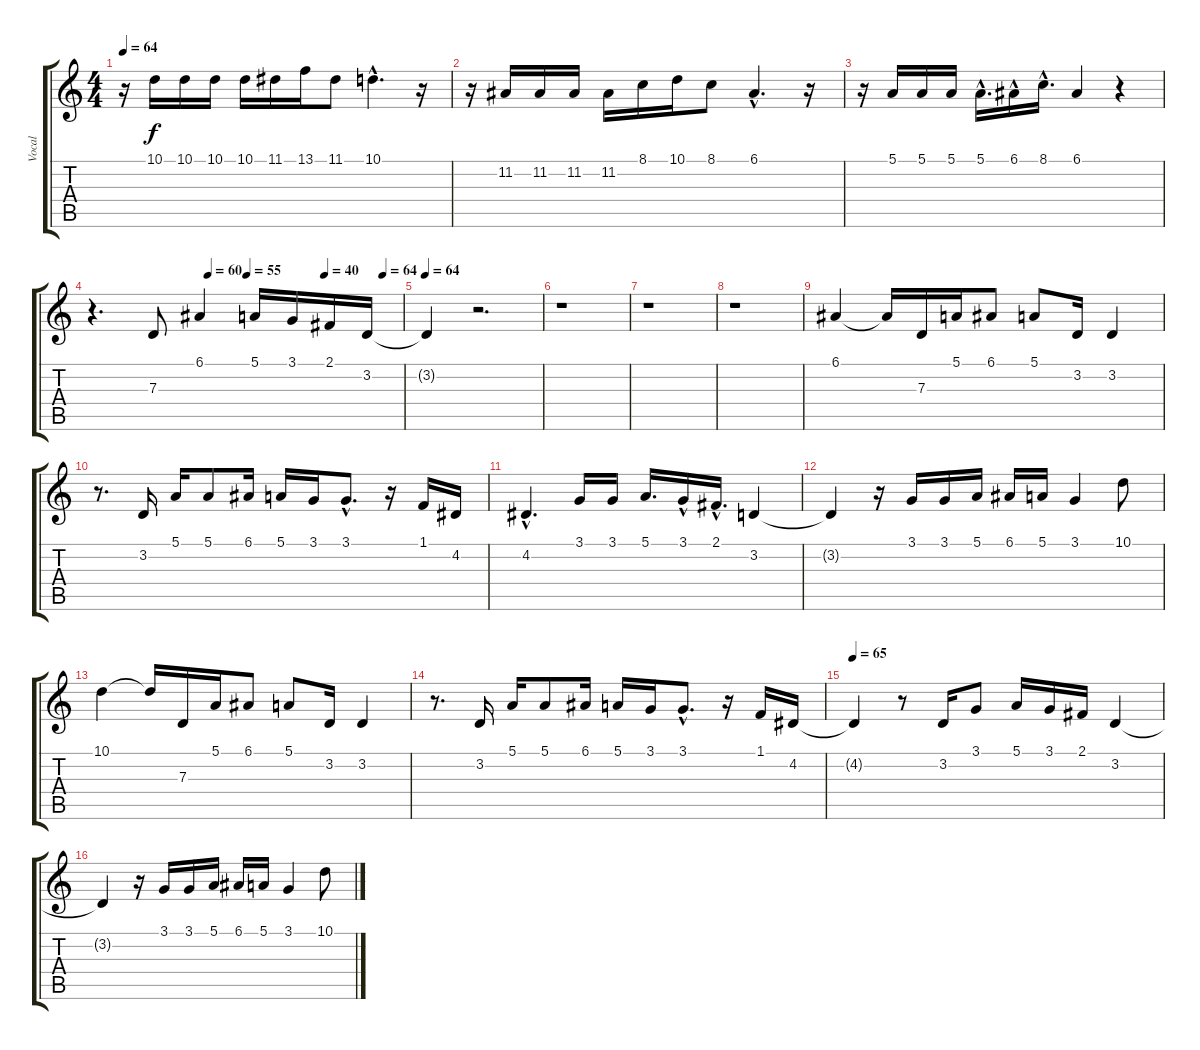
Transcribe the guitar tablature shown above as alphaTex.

\track ("Vocal" "Vocal") {instrument voiceoohs}
\staff {score tabs}
\tuning (E4 B3 G3 D3 A2 E2) {hide}
\ts (4 4)
\tempo 64
\clef g2
\ks c
r.16{dy f} 10.1.16 10.1.16 10.1.16 10.1.16 11.1.16 13.1.16 11.1.8 10.1{hac}.4{d} r.16 |
r.16 11.2.16 11.2.16 11.2.16 11.2.16 8.1.16 10.1.16 8.1.8 6.1{hac}.4{d} r.16 |
r.16 5.1.16 5.1.16 5.1.16 5.1{hac}.16{d} 6.1{hac}.16 8.1{hac}.16{d} 6.1.4 r.4 |
\tempo (60 0.375)
\tempo (55 0.5)
\tempo (40 0.75)
\tempo (64 0.9375)
r.4{d} 7.3.8 6.1.4 5.1.16 3.1.16 2.1.16 3.2.16 |
\tempo 64
3.2{t}.4 r.2{d} |
r.1 |
r.1 |
r.1 |
6.1.4 6.1{t}.16 7.3.16 5.1.16 6.1.8 5.1.8 3.2.16 3.2.4 |
r.8{d} 3.2.16 5.1.16 5.1.8 6.1.16 5.1.16 3.1.16 3.1{hac}.8{d} r.16 1.1.16 4.2.16 |
4.2{hac}.4{d} 3.1.16 3.1.16 5.1.16{d} 3.1{hac}.16 2.1{hac}.16{d} 3.2.4 |
3.2{t}.4 r.16 3.1.16 3.1.16 5.1.16 6.1.16 5.1.16 3.1.4 10.1.8 |
10.1.4 10.1{t}.16 7.3.16 5.1.16 6.1.8 5.1.8 3.2.16 3.2.4 |
r.8{d} 3.2.16 5.1.16 5.1.8 6.1.16 5.1.16 3.1.16 3.1{hac}.8{d} r.16 1.1.16 4.2.16 |
\tempo 65
4.2{t}.4 r.8 3.2.16 3.1.8 5.1.16 3.1.16 2.1.16 3.2.4 |
3.2{t}.4 r.16 3.1.16 3.1.16 5.1.16 6.1.16 5.1.16 3.1.4 10.1.8
